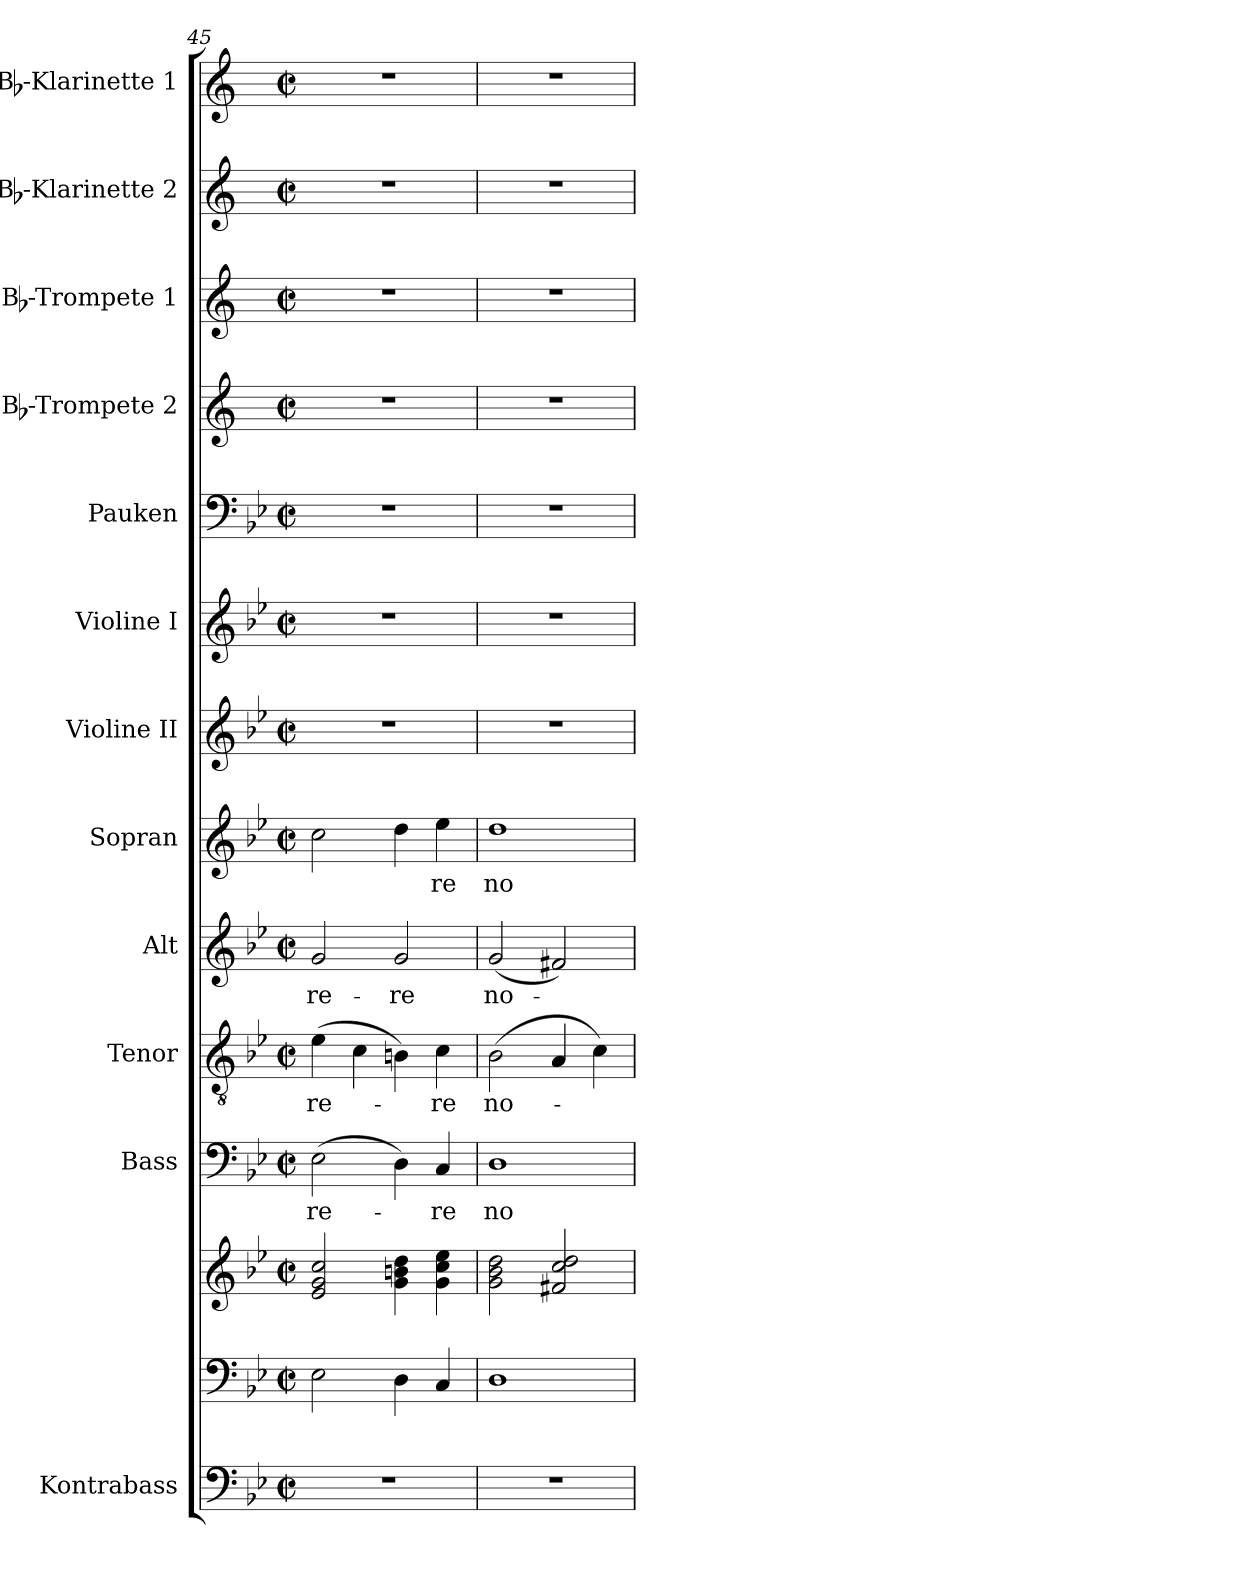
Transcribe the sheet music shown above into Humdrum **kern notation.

**kern	**kern	**kern	**kern	**text	**kern	**text	**kern	**text	**kern	**text	**kern	**kern	**kern	**kern	**kern	**kern	**kern
*part13	*part12	*part12	*part11	*part11	*part10	*part10	*part9	*part9	*part8	*part8	*part7	*part6	*part5	*part4	*part3	*part2	*part1
*staff14	*staff13	*staff12	*staff11	*staff11	*staff10	*staff10	*staff9	*staff9	*staff8	*staff8	*staff7	*staff6	*staff5	*staff4	*staff3	*staff2	*staff1
*I"Kontrabass	*	*	*I"Bass	*	*I"Tenor	*	*I"Alt	*	*I"Sopran	*	*I"Violine II	*I"Violine I	*I"Pauken	*I"Bb-Trompete 2	*I"Bb-Trompete 1	*I"Bb-Klarinette 2	*I"Bb-Klarinette 1
*I'Kb.	*	*	*I'B.	*	*I'T.	*	*I'A.	*	*I'S.	*	*I'Vl. II	*I'Vl. I	*I'Pk.	*I'Bb Trp. 2	*I'Bb Trp. 1	*I'Bb Kl. 2	*I'Bb Kl. 1
*clefF4	*clefF4	*clefG2	*clefF4	*	*clefGv2	*	*clefG2	*	*clefG2	*	*clefG2	*clefG2	*clefF4	*clefG2	*clefG2	*clefG2	*clefG2
*ITrd7c12	*	*	*	*	*	*	*	*	*	*	*	*	*	*ITrd1c2	*ITrd1c2	*ITrd1c2	*ITrd1c2
*k[b-e-]	*k[b-e-]	*k[b-e-]	*k[b-e-]	*	*k[b-e-]	*	*k[b-e-]	*	*k[b-e-]	*	*k[b-e-]	*k[b-e-]	*k[b-e-]	*k[b-e-]	*k[b-e-]	*k[b-e-]	*k[b-e-]
*B-:	*B-:	*B-:	*B-:	*	*B-:	*	*B-:	*	*B-:	*	*B-:	*B-:	*B-:	*B-:	*B-:	*B-:	*B-:
*M2/2	*M2/2	*M2/2	*M2/2	*	*M2/2	*	*M2/2	*	*M2/2	*	*M2/2	*M2/2	*M2/2	*M2/2	*M2/2	*M2/2	*M2/2
*met(c|)	*met(c|)	*met(c|)	*met(c|)	*	*met(c|)	*	*met(c|)	*	*met(c|)	*	*met(c|)	*met(c|)	*met(c|)	*met(c|)	*met(c|)	*met(c|)	*met(c|)
=45	=45	=45	=45	=45	=45	=45	=45	=45	=45	=45	=45	=45	=45	=45	=45	=45	=45
!	!	!	!	!LO:LY:b	!	!LO:LY:b	!	!LO:LY:b	!	!	!	!	!	!	!	!	!
1r	2E-\	2e-/ 2g/ 2cc/	(>2E-\	-re-	(>4e-\	-re-	2g/	-re-	2cc\	.	1r	1r	1r	1r	1r	1r	1r
.	.	.	.	.	4c\	.	.	.	.	.	.	.	.	.	.	.	.
!	!	!	!	!	!	!	!	!LO:LY:b	!	!	!	!	!	!	!	!	!
.	4D\	4g\ 4bn\ 4dd\	4D\)	.	4Bn\)	.	2g/	-re	4dd\	.	.	.	.	.	.	.	.
!	!	!	!	!LO:LY:b	!	!LO:LY:b	!	!	!	!LO:LY:b	!	!	!	!	!	!	!
.	4C/	4g\ 4cc\ 4ee-\	4C/	-re	4c\	-re	.	.	4ee-\	-re	.	.	.	.	.	.	.
=46	=46	=46	=46	=46	=46	=46	=46	=46	=46	=46	=46	=46	=46	=46	=46	=46	=46
!	!	!	!	!LO:LY:b	!	!LO:LY:b	!	!LO:LY:b	!	!LO:LY:b	!	!	!	!	!	!	!
1r	1D	2g\ 2b-\ 2dd\	1D	no-	(>2B-\	no-	(<2g/	no-	1dd	no-	1r	1r	1r	1r	1r	1r	1r
.	.	2f#X/ 2cc/ 2dd/	.	.	4A/	.	2f#X/)	.	.	.	.	.	.	.	.	.	.
.	.	.	.	.	4c\)	.	.	.	.	.	.	.	.	.	.	.	.
=	=	=	=	=	=	=	=	=	=	=	=	=	=	=	=	=	=
*-	*-	*-	*-	*-	*-	*-	*-	*-	*-	*-	*-	*-	*-	*-	*-	*-	*-
